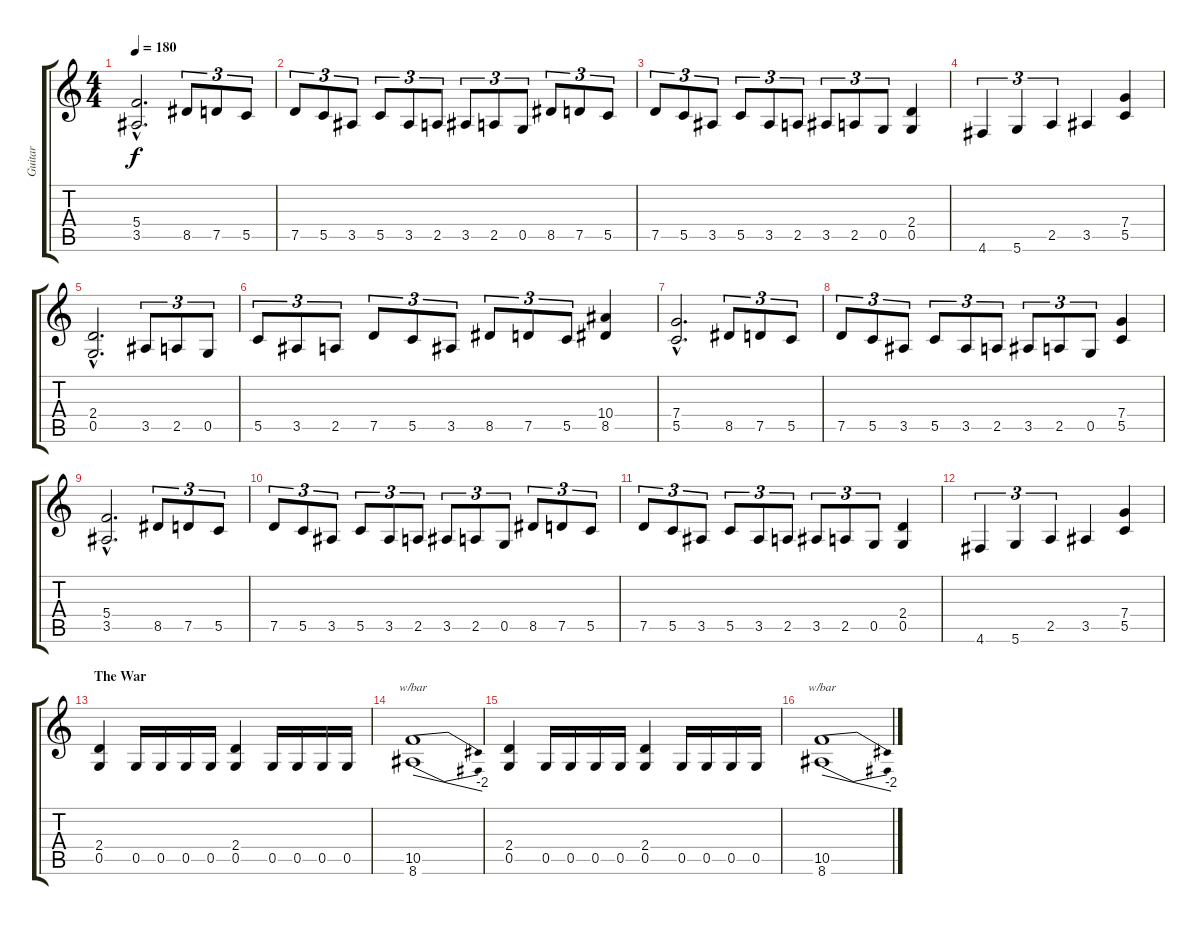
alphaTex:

\track ("Guitar" "Guitar") {instrument distortionguitar}
\staff {score tabs}
\tuning (D4 A3 F3 C3 G2 D2) {hide}
\ts (4 4)
\tempo 180
\clef g2
\ks c
(5.4{hac} 3.5{hac}).2{d dy f} 8.5.8{tu (3 2)} 7.5.8{tu (3 2)} 5.5.8{tu (3 2)} |
7.5.8{tu (3 2)} 5.5.8{tu (3 2)} 3.5.8{tu (3 2)} 5.5.8{tu (3 2)} 3.5.8{tu (3 2)} 2.5.8{tu (3 2)} 3.5.8{tu (3 2)} 2.5.8{tu (3 2)} 0.5.8{tu (3 2)} 8.5.8{tu (3 2)} 7.5.8{tu (3 2)} 5.5.8{tu (3 2)} |
7.5.8{tu (3 2)} 5.5.8{tu (3 2)} 3.5.8{tu (3 2)} 5.5.8{tu (3 2)} 3.5.8{tu (3 2)} 2.5.8{tu (3 2)} 3.5.8{tu (3 2)} 2.5.8{tu (3 2)} 0.5.8{tu (3 2)} (2.4 0.5).4 |
4.6.4{tu (3 2)} 5.6.4{tu (3 2)} 2.5.4{tu (3 2)} 3.5.4 (7.4 5.5).4 |
(2.4{hac} 0.5{hac}).2{d} 3.5.8{tu (3 2)} 2.5.8{tu (3 2)} 0.5.8{tu (3 2)} |
5.5.8{tu (3 2)} 3.5.8{tu (3 2)} 2.5.8{tu (3 2)} 7.5.8{tu (3 2)} 5.5.8{tu (3 2)} 3.5.8{tu (3 2)} 8.5.8{tu (3 2)} 7.5.8{tu (3 2)} 5.5.8{tu (3 2)} (10.4 8.5).4 |
(7.4{hac} 5.5{hac}).2{d} 8.5.8{tu (3 2)} 7.5.8{tu (3 2)} 5.5.8{tu (3 2)} |
7.5.8{tu (3 2)} 5.5.8{tu (3 2)} 3.5.8{tu (3 2)} 5.5.8{tu (3 2)} 3.5.8{tu (3 2)} 2.5.8{tu (3 2)} 3.5.8{tu (3 2)} 2.5.8{tu (3 2)} 0.5.8{tu (3 2)} (7.4 5.5).4 |
(5.4{hac} 3.5{hac}).2{d} 8.5.8{tu (3 2)} 7.5.8{tu (3 2)} 5.5.8{tu (3 2)} |
7.5.8{tu (3 2)} 5.5.8{tu (3 2)} 3.5.8{tu (3 2)} 5.5.8{tu (3 2)} 3.5.8{tu (3 2)} 2.5.8{tu (3 2)} 3.5.8{tu (3 2)} 2.5.8{tu (3 2)} 0.5.8{tu (3 2)} 8.5.8{tu (3 2)} 7.5.8{tu (3 2)} 5.5.8{tu (3 2)} |
7.5.8{tu (3 2)} 5.5.8{tu (3 2)} 3.5.8{tu (3 2)} 5.5.8{tu (3 2)} 3.5.8{tu (3 2)} 2.5.8{tu (3 2)} 3.5.8{tu (3 2)} 2.5.8{tu (3 2)} 0.5.8{tu (3 2)} (2.4 0.5).4 |
4.6.4{tu (3 2)} 5.6.4{tu (3 2)} 2.5.4{tu (3 2)} 3.5.4 (7.4 5.5).4 |
\section ("" "The War")
(2.4 0.5).4 0.5.16 0.5.16 0.5.16 0.5.16 (2.4 0.5).4 0.5.16 0.5.16 0.5.16 0.5.16 |
(10.5 8.6).1{tbe (dive default 0 0 60 -8)} |
(2.4 0.5).4 0.5.16 0.5.16 0.5.16 0.5.16 (2.4 0.5).4 0.5.16 0.5.16 0.5.16 0.5.16 |
(10.5 8.6).1{tbe (dive default 0 0 60 -8)}
